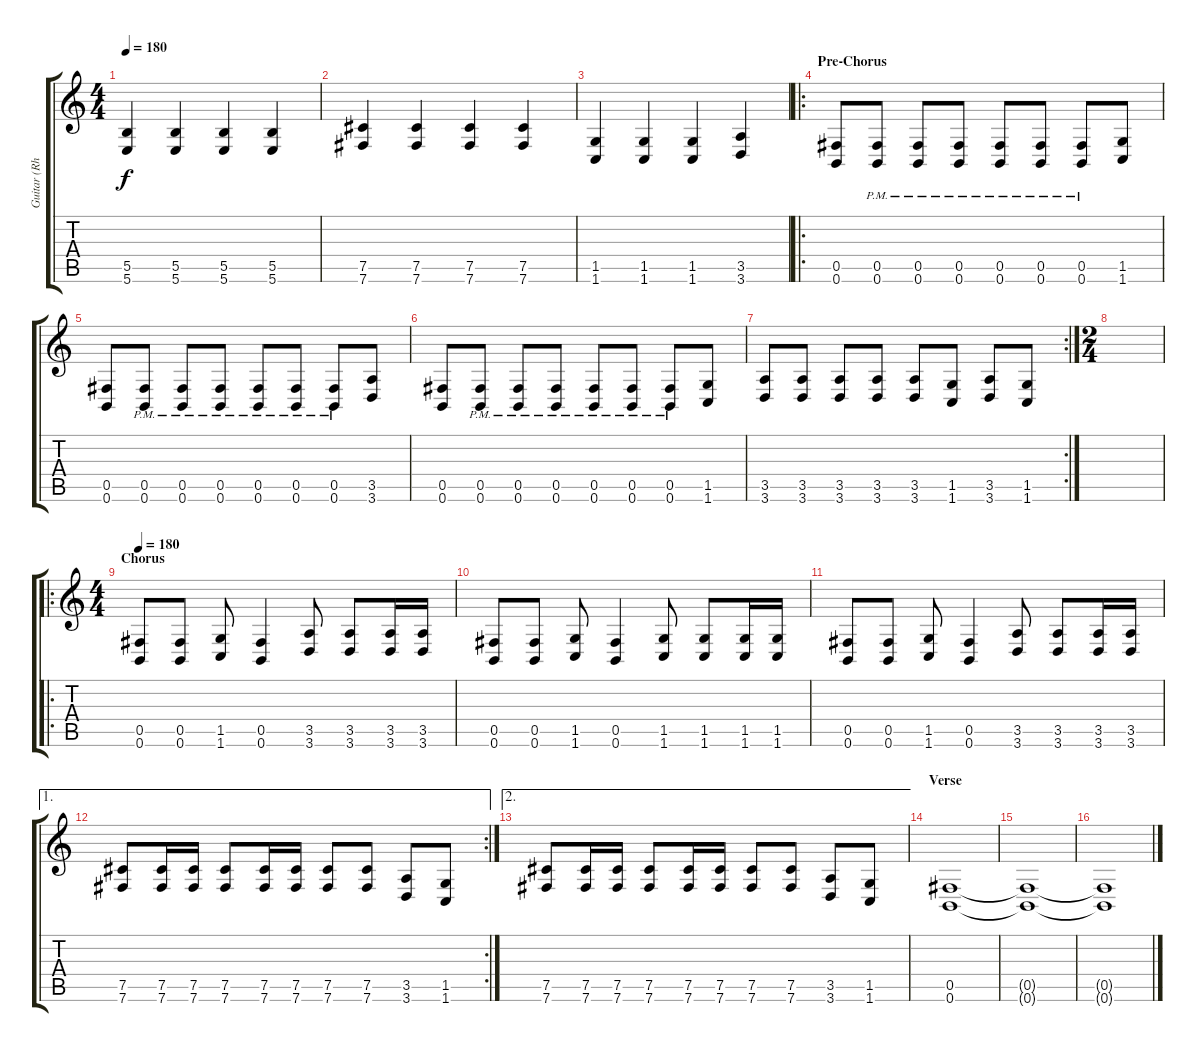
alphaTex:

\track ("Guitar (Rhythm)" "Guitar (Rh") {instrument distortionguitar}
\staff {score tabs}
\tuning (Db4 Ab3 E3 B2 Gb2 B1) {hide}
\ts (4 4)
\tempo 180
\clef g2
\ks c
(5.5 5.6).4{dy f} (5.5 5.6).4 (5.5 5.6).4 (5.5 5.6).4 |
(7.5 7.6).4 (7.5 7.6).4 (7.5 7.6).4 (7.5 7.6).4 |
(1.5 1.6).4 (1.5 1.6).4 (1.5 1.6).4 (3.5 3.6).4 |
\ro
\section ("" "Pre-Chorus")
(0.5 0.6).8 (0.5{pm} 0.6{pm}).8 (0.5{pm} 0.6{pm}).8 (0.5{pm} 0.6{pm}).8 (0.5{pm} 0.6{pm}).8 (0.5{pm} 0.6{pm}).8 (0.5{pm} 0.6{pm}).8 (1.5 1.6).8 |
(0.5 0.6).8 (0.5{pm} 0.6{pm}).8 (0.5{pm} 0.6{pm}).8 (0.5{pm} 0.6{pm}).8 (0.5{pm} 0.6{pm}).8 (0.5{pm} 0.6{pm}).8 (0.5{pm} 0.6{pm}).8 (3.5 3.6).8 |
(0.5 0.6).8 (0.5{pm} 0.6{pm}).8 (0.5{pm} 0.6{pm}).8 (0.5{pm} 0.6{pm}).8 (0.5{pm} 0.6{pm}).8 (0.5{pm} 0.6{pm}).8 (0.5{pm} 0.6{pm}).8 (1.5 1.6).8 |
\rc 2
(3.5 3.6).8 (3.5 3.6).8 (3.5 3.6).8 (3.5 3.6).8 (3.5 3.6).8 (1.5 1.6).8 (3.5 3.6).8 (1.5 1.6).8 |
\ts (2 4)
|
\ro
\ts (4 4)
\section ("" "Chorus")
\tempo 180
(0.5 0.6).8{volume 13} (0.5 0.6).8 (1.5 1.6).8 (0.5 0.6).4 (3.5 3.6).8 (3.5 3.6).8 (3.5 3.6).16 (3.5 3.6).16 |
(0.5 0.6).8 (0.5 0.6).8 (1.5 1.6).8 (0.5 0.6).4 (1.5 1.6).8 (1.5 1.6).8 (1.5 1.6).16 (1.5 1.6).16 |
(0.5 0.6).8 (0.5 0.6).8 (1.5 1.6).8 (0.5 0.6).4 (3.5 3.6).8 (3.5 3.6).8 (3.5 3.6).16 (3.5 3.6).16 |
\ae 1
\rc 2
(7.5 7.6).8 (7.5 7.6).16 (7.5 7.6).16 (7.5 7.6).8 (7.5 7.6).16 (7.5 7.6).16 (7.5 7.6).8 (7.5 7.6).8 (3.5 3.6).8 (1.5 1.6).8 |
\ae 2
(7.5 7.6).8 (7.5 7.6).16 (7.5 7.6).16 (7.5 7.6).8 (7.5 7.6).16 (7.5 7.6).16 (7.5 7.6).8 (7.5 7.6).8 (3.5 3.6).8 (1.5 1.6).8 |
\section ("" "Verse")
(0.5 0.6).1 |
(0.5{t} 0.6{t}).1 |
(0.5{t} 0.6{t}).1
